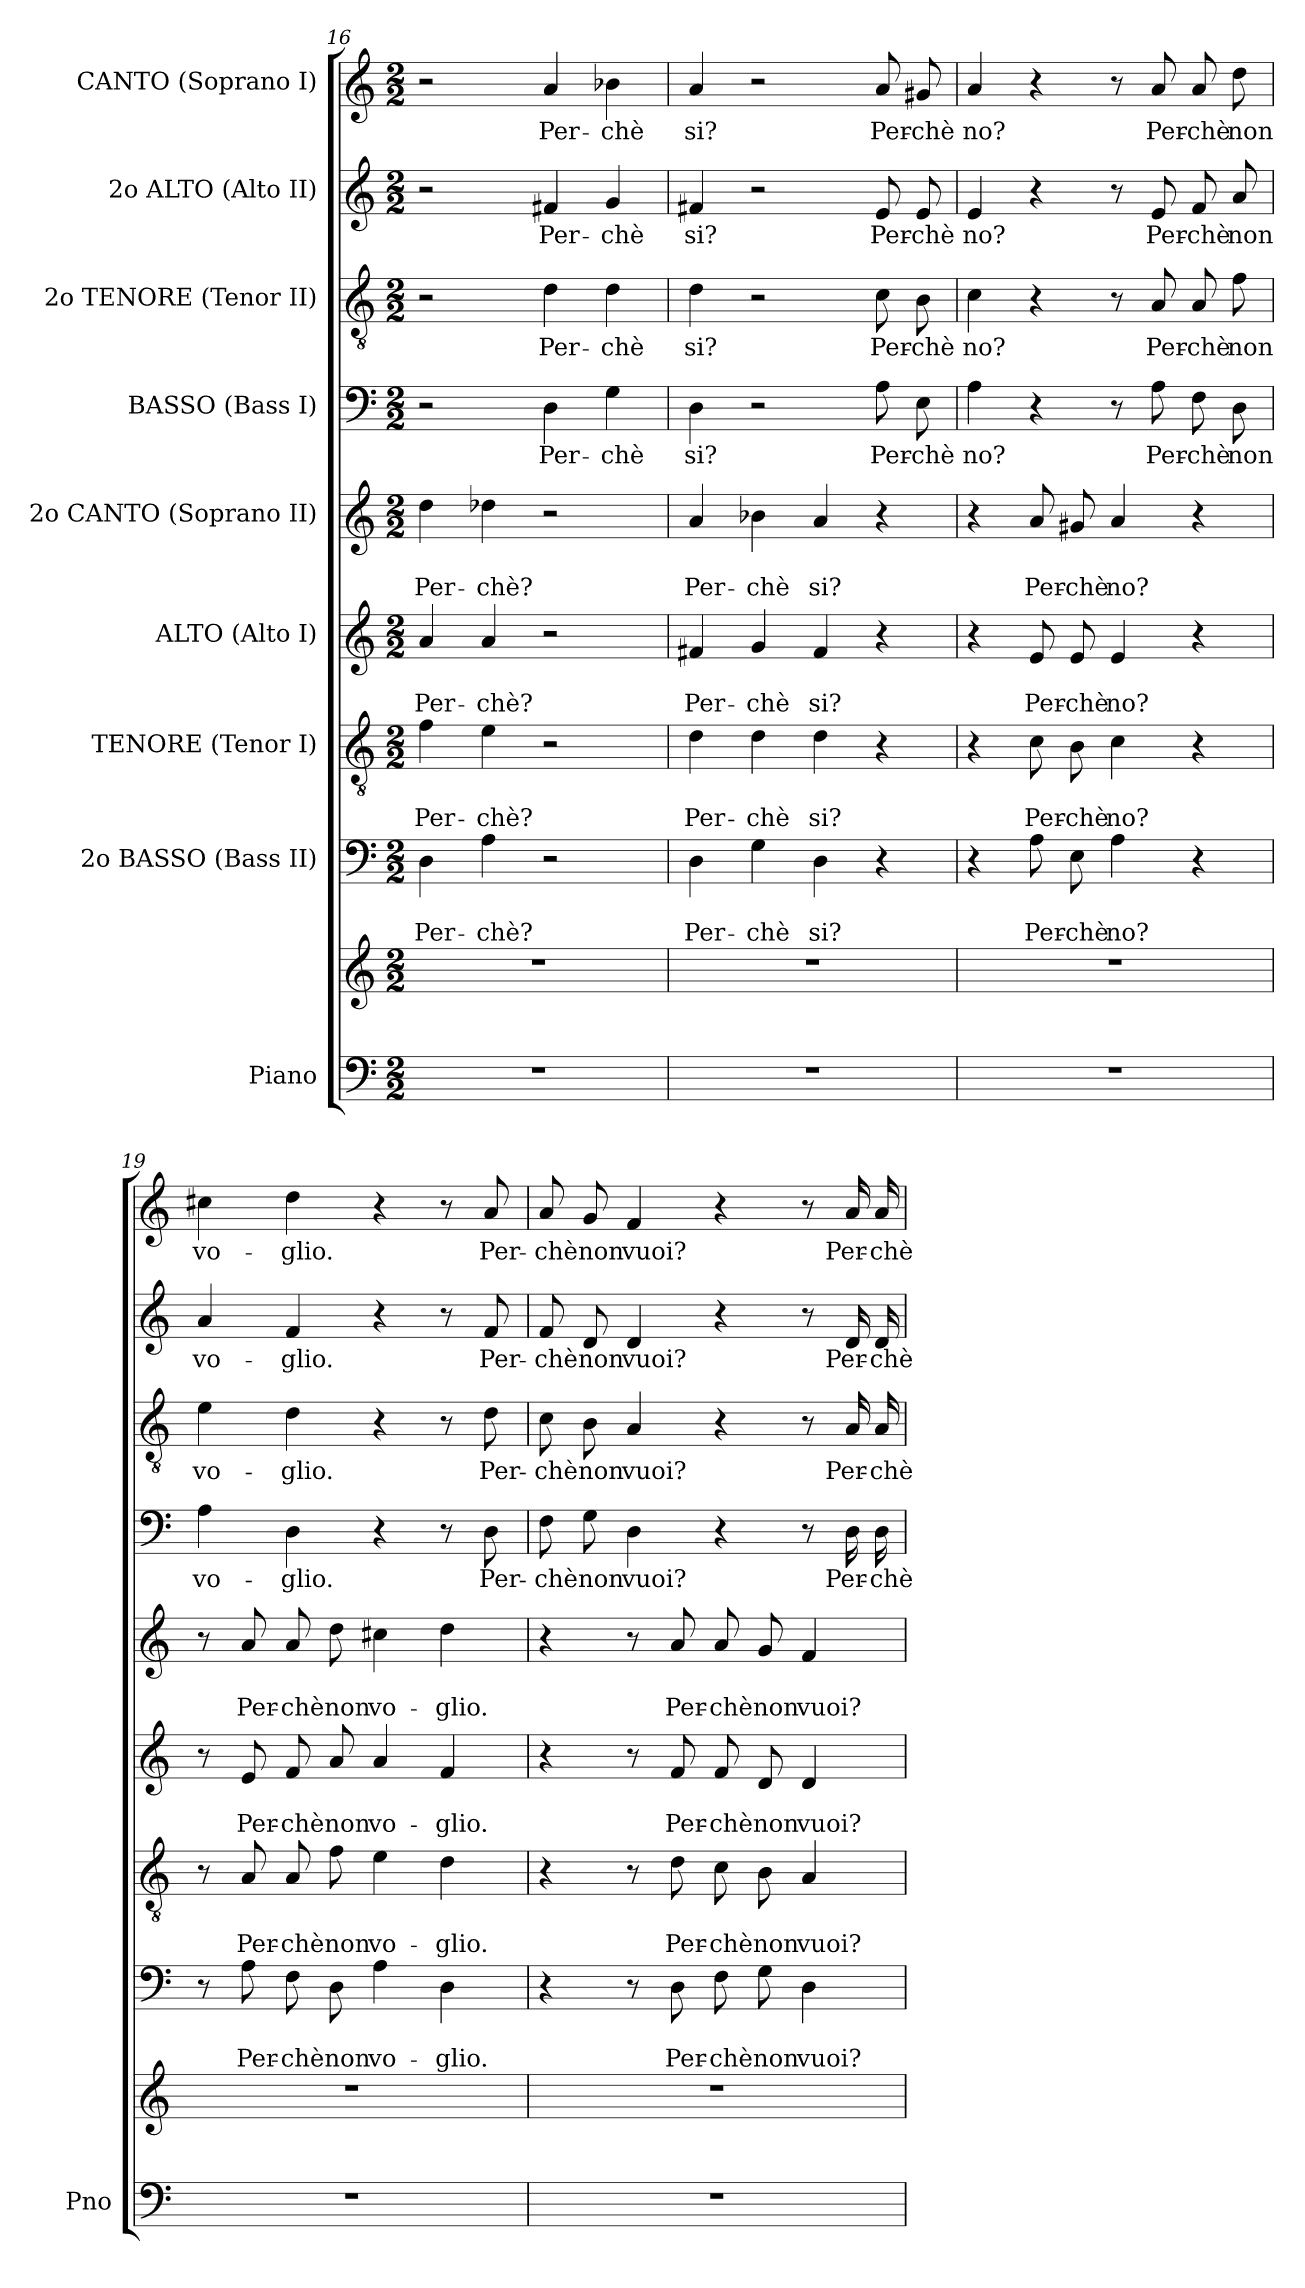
**kern	**kern	**kern	**text	**text	**kern	**text	**text	**kern	**text	**text	**kern	**text	**text	**kern	**text	**kern	**text	**kern	**text	**kern	**text
*part9	*part9	*part8	*part8	*part8	*part7	*part7	*part7	*part6	*part6	*part6	*part5	*part5	*part5	*part4	*part4	*part3	*part3	*part2	*part2	*part1	*part1
*staff10	*staff9	*staff8	*staff8	*staff8	*staff7	*staff7	*staff7	*staff6	*staff6	*staff6	*staff5	*staff5	*staff5	*staff4	*staff4	*staff3	*staff3	*staff2	*staff2	*staff1	*staff1
*I"Piano	*	*I"2o  BASSO (Bass II)	*	*	*I"TENORE (Tenor I)	*	*	*I"ALTO (Alto I)	*	*	*I"2o  CANTO (Soprano II)	*	*	*I"BASSO (Bass I)	*	*I"2o  TENORE (Tenor II)	*	*I"2o  ALTO (Alto II)	*	*I"CANTO (Soprano I)	*
*I'Pno	*	*	*	*	*	*	*	*	*	*	*	*	*	*	*	*	*	*	*	*	*
*clefF4	*clefG2	*clefF4	*	*	*clefGv2	*	*	*clefG2	*	*	*clefG2	*	*	*clefF4	*	*clefGv2	*	*clefG2	*	*clefG2	*
*k[]	*k[]	*k[]	*	*	*k[]	*	*	*k[]	*	*	*k[]	*	*	*k[]	*	*k[]	*	*k[]	*	*k[]	*
*C:	*C:	*C:	*	*	*C:	*	*	*C:	*	*	*C:	*	*	*C:	*	*C:	*	*C:	*	*C:	*
*M2/2	*M2/2	*M2/2	*	*	*M2/2	*	*	*M2/2	*	*	*M2/2	*	*	*M2/2	*	*M2/2	*	*M2/2	*	*M2/2	*
=16	=16	=16	=16	=16	=16	=16	=16	=16	=16	=16	=16	=16	=16	=16	=16	=16	=16	=16	=16	=16	=16
1r	1r	4D\	.	Per-	4f\	.	Per-	4a/	.	Per-	4dd\	.	Per-	2r	.	2r	.	2r	.	2r	.
.	.	4A\	.	-chè?	4e\	.	-chè?	4a/	.	-chè?	4dd-X\	.	-chè?	.	.	.	.	.	.	.	.
.	.	2r	.	.	2r	.	.	2r	.	.	2r	.	.	4D\	Per-	4d\	Per-	4f#X/	Per-	4a/	Per-
.	.	.	.	.	.	.	.	.	.	.	.	.	.	4G\	-chè	4d\	-chè	4g/	-chè	4b-X\	-chè
=17	=17	=17	=17	=17	=17	=17	=17	=17	=17	=17	=17	=17	=17	=17	=17	=17	=17	=17	=17	=17	=17
1r	1r	4D\	.	Per-	4d\	.	Per-	4f#X/	.	Per-	4a/	.	Per-	4D\	si?	4d\	si?	4f#X/	si?	4a/	si?
.	.	4G\	.	-chè	4d\	.	-chè	4g/	.	-chè	4b-X\	.	-chè	2r	.	2r	.	2r	.	2r	.
.	.	4D\	.	si?	4d\	.	si?	4f#/	.	si?	4a/	.	si?	.	.	.	.	.	.	.	.
.	.	4r	.	.	4r	.	.	4r	.	.	4r	.	.	8A\	Per-	8c\	Per-	8e/	Per-	8a/	Per-
.	.	.	.	.	.	.	.	.	.	.	.	.	.	8E\	-chè	8B\	-chè	8e/	-chè	8g#X/	-chè
=18	=18	=18	=18	=18	=18	=18	=18	=18	=18	=18	=18	=18	=18	=18	=18	=18	=18	=18	=18	=18	=18
1r	1r	4r	.	.	4r	.	.	4r	.	.	4r	.	.	4A\	no?	4c\	no?	4e/	no?	4a/	no?
.	.	8A\	.	Per-	8c\	.	Per-	8e/	.	Per-	8a/	.	Per-	4r	.	4r	.	4r	.	4r	.
.	.	8E\	.	-chè	8B\	.	-chè	8e/	.	-chè	8g#X/	.	-chè	.	.	.	.	.	.	.	.
.	.	4A\	.	no?	4c\	.	no?	4e/	.	no?	4a/	.	no?	8r	.	8r	.	8r	.	8r	.
.	.	.	.	.	.	.	.	.	.	.	.	.	.	8A\	Per-	8A/	Per-	8e/	Per-	8a/	Per-
.	.	4r	.	.	4r	.	.	4r	.	.	4r	.	.	8F\	-chè	8A/	-chè	8f/	-chè	8a/	-chè
.	.	.	.	.	.	.	.	.	.	.	.	.	.	8D\	non	8f\	non	8a/	non	8dd\	non
!!LO:LB:g=z
=19	=19	=19	=19	=19	=19	=19	=19	=19	=19	=19	=19	=19	=19	=19	=19	=19	=19	=19	=19	=19	=19
1r	1r	8r	.	.	8r	.	.	8r	.	.	8r	.	.	4A\	vo-	4e\	vo-	4a/	vo-	4cc#X\	vo-
.	.	8A\	.	Per-	8A/	.	Per-	8e/	.	Per-	8a/	.	Per-	.	.	.	.	.	.	.	.
.	.	8F\	.	-chè	8A/	.	-chè	8f/	.	-chè	8a/	.	-chè	4D\	-glio.	4d\	-glio.	4f/	-glio.	4dd\	-glio.
.	.	8D\	.	non	8f\	.	non	8a/	.	non	8dd\	.	non	.	.	.	.	.	.	.	.
.	.	4A\	.	vo-	4e\	.	vo-	4a/	.	vo-	4cc#X\	.	vo-	4r	.	4r	.	4r	.	4r	.
.	.	4D\	.	-glio.	4d\	.	-glio.	4f/	.	-glio.	4dd\	.	-glio.	8r	.	8r	.	8r	.	8r	.
.	.	.	.	.	.	.	.	.	.	.	.	.	.	8D\	Per-	8d\	Per-	8f/	Per-	8a/	Per-
=20	=20	=20	=20	=20	=20	=20	=20	=20	=20	=20	=20	=20	=20	=20	=20	=20	=20	=20	=20	=20	=20
1r	1r	4r	.	.	4r	.	.	4r	.	.	4r	.	.	8F\	-chè	8c\	-chè	8f/	-chè	8a/	-chè
.	.	.	.	.	.	.	.	.	.	.	.	.	.	8G\	non	8B\	non	8d/	non	8g/	non
.	.	8r	.	.	8r	.	.	8r	.	.	8r	.	.	4D\	vuoi?	4A/	vuoi?	4d/	vuoi?	4f/	vuoi?
.	.	8D\	.	Per-	8d\	.	Per-	8f/	.	Per-	8a/	.	Per-	.	.	.	.	.	.	.	.
.	.	8F\	.	-chè	8c\	.	-chè	8f/	.	-chè	8a/	.	-chè	4r	.	4r	.	4r	.	4r	.
.	.	8G\	.	non	8B\	.	non	8d/	.	non	8g/	.	non	.	.	.	.	.	.	.	.
.	.	4D\	.	vuoi?	4A/	.	vuoi?	4d/	.	vuoi?	4f/	.	vuoi?	8r	.	8r	.	8r	.	8r	.
.	.	.	.	.	.	.	.	.	.	.	.	.	.	16D\	Per-	16A/	Per-	16d/	Per-	16a/	Per-
.	.	.	.	.	.	.	.	.	.	.	.	.	.	16D\	-chè	16A/	-chè	16d/	-chè	16a/	-chè
=	=	=	=	=	=	=	=	=	=	=	=	=	=	=	=	=	=	=	=	=	=
*-	*-	*-	*-	*-	*-	*-	*-	*-	*-	*-	*-	*-	*-	*-	*-	*-	*-	*-	*-	*-	*-
